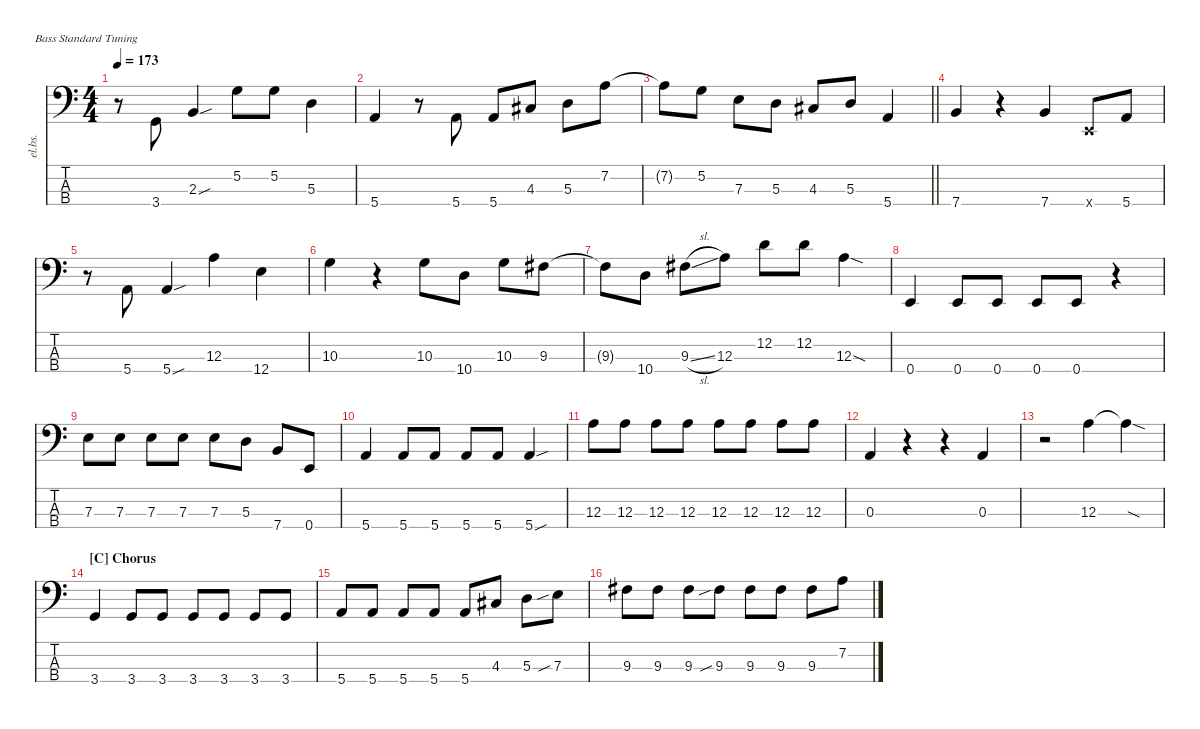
\defaultSystemsLayout 4
\hideDynamics
\bracketExtendMode nobrackets
\track ("Electric Bass" "el.bs.") {mute instrument electricbassfinger}
\staff {score tabs}
\tuning (G2 D2 A1 E1)
\ts (4 4)
\tempo 173
\clef f4
\ks c
r.8{dy mf beam Down} 3.4.8{beam Up} 2.3{sou}.4{beam Up} 5.2.8{beam Down} 5.2.8{beam Down} 5.3.4{beam Down} |
5.4.4{beam Up} r.8{beam Down} 5.4.8{beam Up} 5.4.8{beam Up} 4.3{acc #}.8{beam Up} 5.3.8{beam Down} 7.2.8{beam Down} |
\barLineRight lightlight
7.2{t}.8{beam Down} 5.2.8{beam Down} 7.3.8{beam Down} 5.3.8{beam Down} 4.3{acc #}.8{beam Up} 5.3.8{beam Up} 5.4.4{beam Up} |
7.4.4{beam Up} r.4{beam Down} 7.4.4{beam Up} 0.4{x}.8{beam Up} 5.4.8{beam Up} |
r.8{beam Down} 5.4.8{beam Up} 5.4{sou}.4{beam Up} 12.3.4{beam Down} 12.4.4{beam Down} |
10.3.4{beam Down} r.4{beam Down} 10.3.8{beam Down} 10.4.8{beam Down} 10.3.8{beam Down} 9.3{acc #}.8{beam Down} |
9.3{t acc #}.8{beam Down} 10.4.8{beam Down} 9.3{sl acc #}.8{beam Down} 12.3.8{beam Down} 12.2.8{beam Down} 12.2.8{beam Down} 12.3{sod}.4{beam Down} |
0.4.4{beam Up} 0.4.8{beam Up} 0.4.8{beam Up} 0.4.8{beam Up} 0.4.8{beam Up} r.4{beam Down} |
7.3.8{beam Down} 7.3.8{beam Down} 7.3.8{beam Down} 7.3.8{beam Down} 7.3.8{beam Down} 5.3.8{beam Down} 7.4.8{beam Up} 0.4.8{beam Up} |
5.4.4{beam Up} 5.4.8{beam Up} 5.4.8{beam Up} 5.4.8{beam Up} 5.4.8{beam Up} 5.4{sou}.4{beam Up} |
12.3.8{beam Down} 12.3.8{beam Down} 12.3.8{beam Down} 12.3.8{beam Down} 12.3.8{beam Down} 12.3.8{beam Down} 12.3.8{beam Down} 12.3.8{beam Down} |
0.3.4{beam Up} r.4{beam Down} r.4{beam Down} 0.3.4{beam Up} |
r.2{beam Down} 12.3.4{beam Down} 12.3{sod t}.4{beam Down} |
\section ("C" "Chorus")
3.4.4{beam Up} 3.4.8{beam Up} 3.4.8{beam Up} 3.4.8{beam Up} 3.4.8{beam Up} 3.4.8{beam Up} 3.4.8{beam Up} |
5.4.8{beam Up} 5.4.8{beam Up} 5.4.8{beam Up} 5.4.8{beam Up} 5.4.8{beam Up} 4.3{acc #}.8{beam Up} 5.3.8{beam Down} 7.3{sib}.8{beam Down} |
9.3{acc #}.8{beam Down} 9.3{acc #}.8{beam Down} 9.3{acc #}.8{beam Down} 9.3{sib acc #}.8{beam Down} 9.3{acc #}.8{beam Down} 9.3{acc #}.8{beam Down} 9.3{acc #}.8{beam Down} 7.2.8{beam Down}
